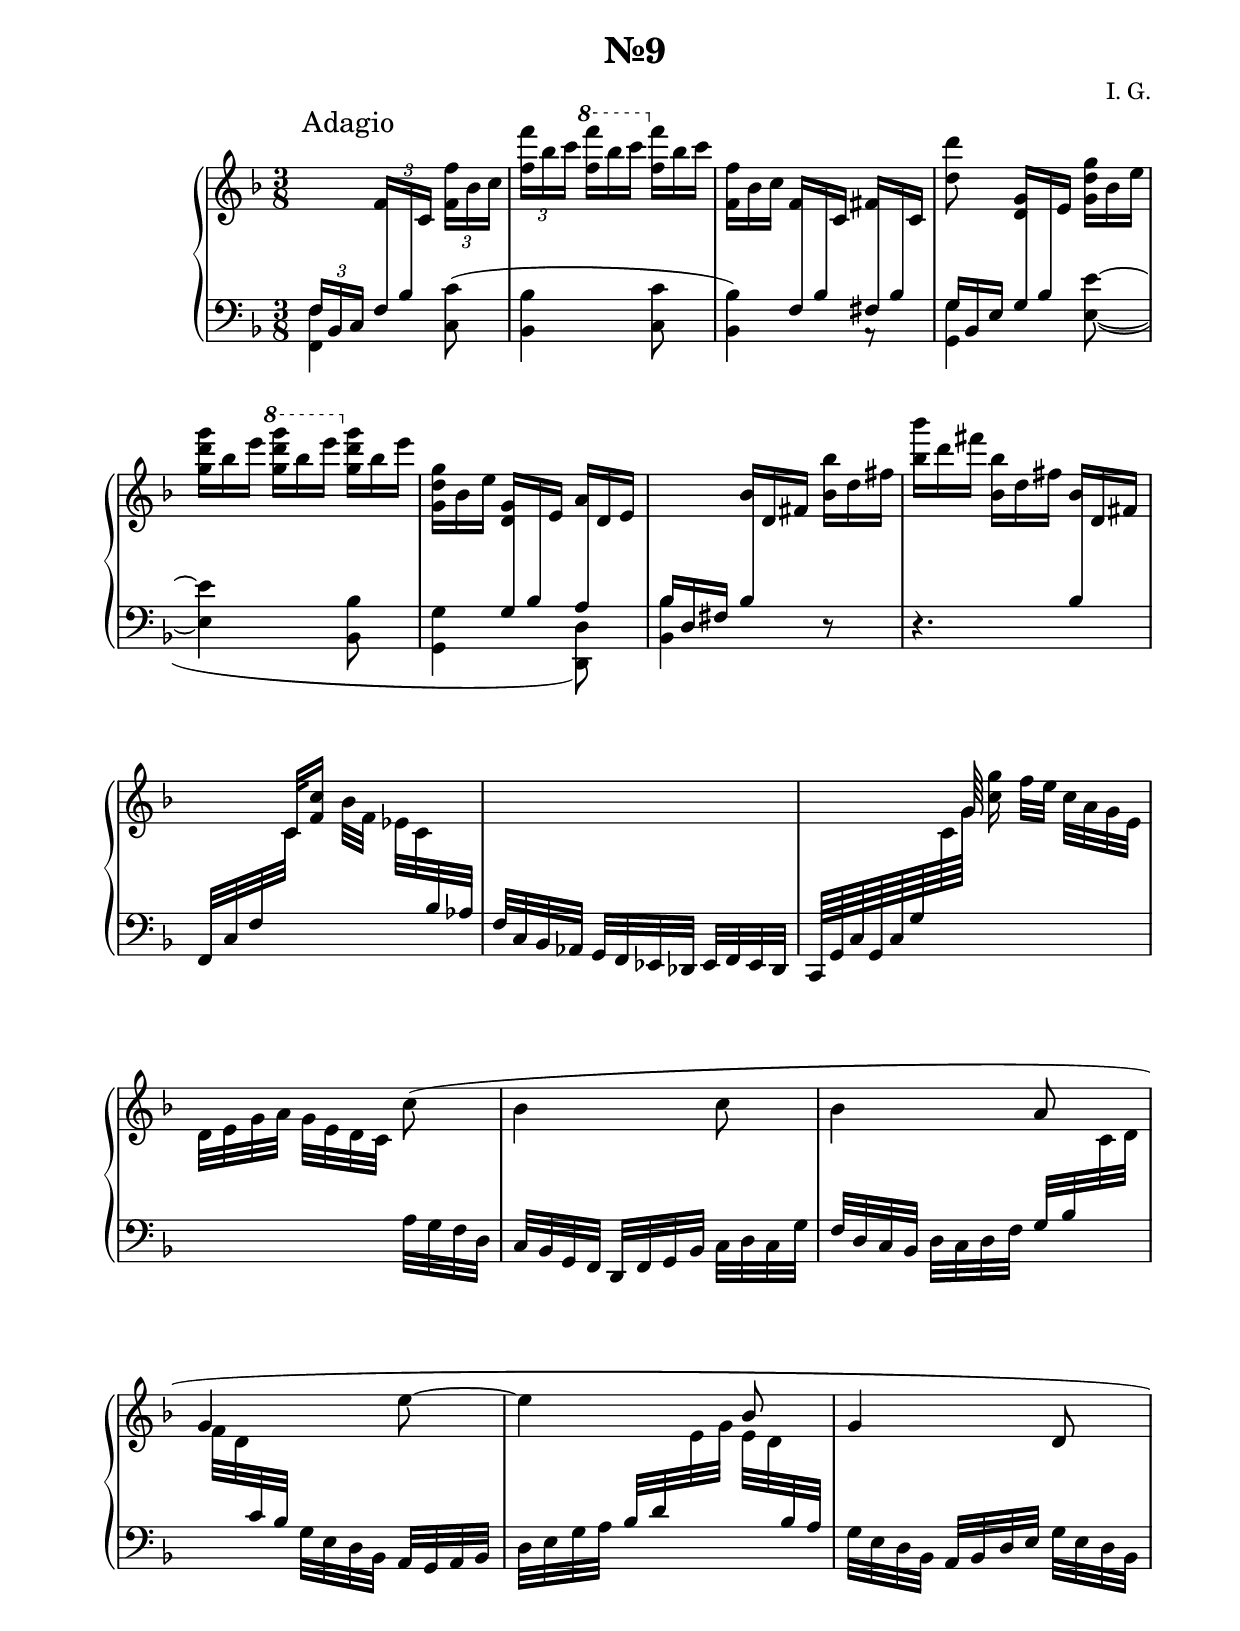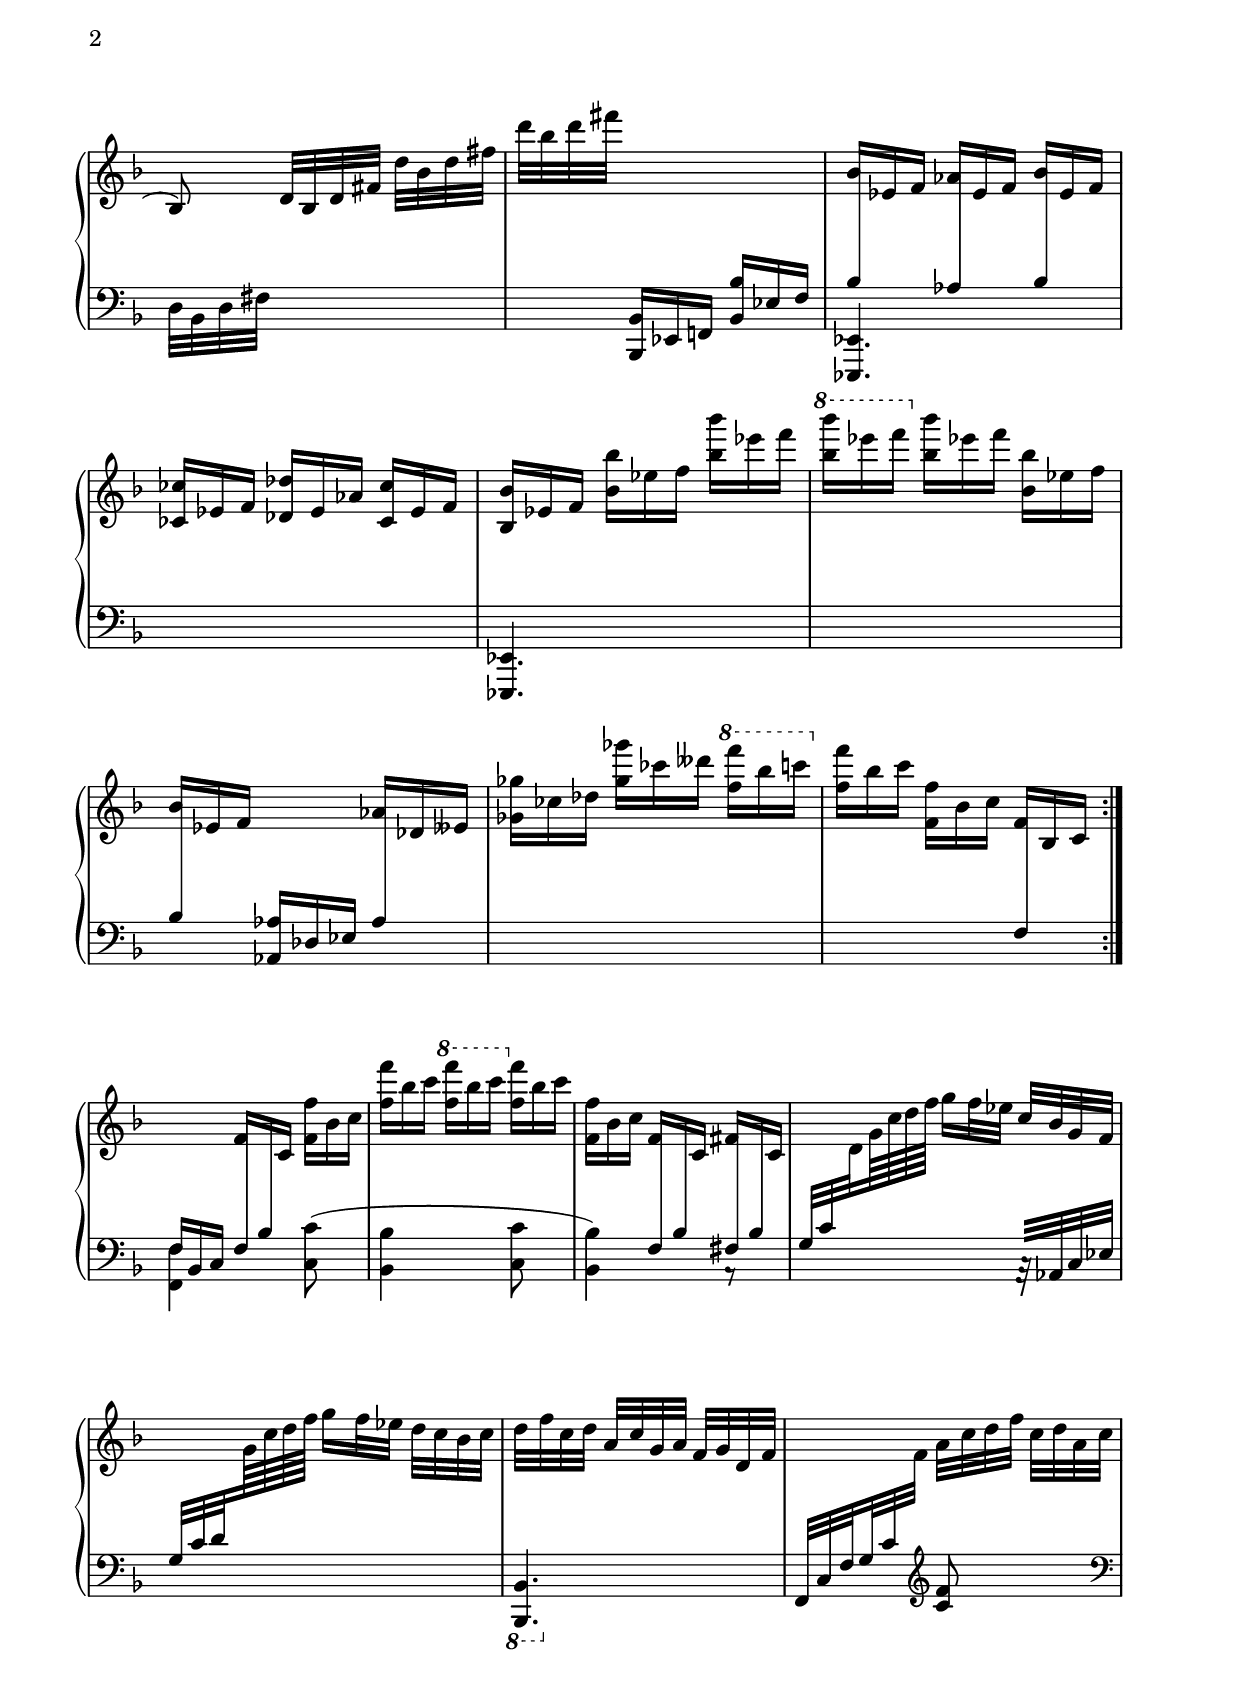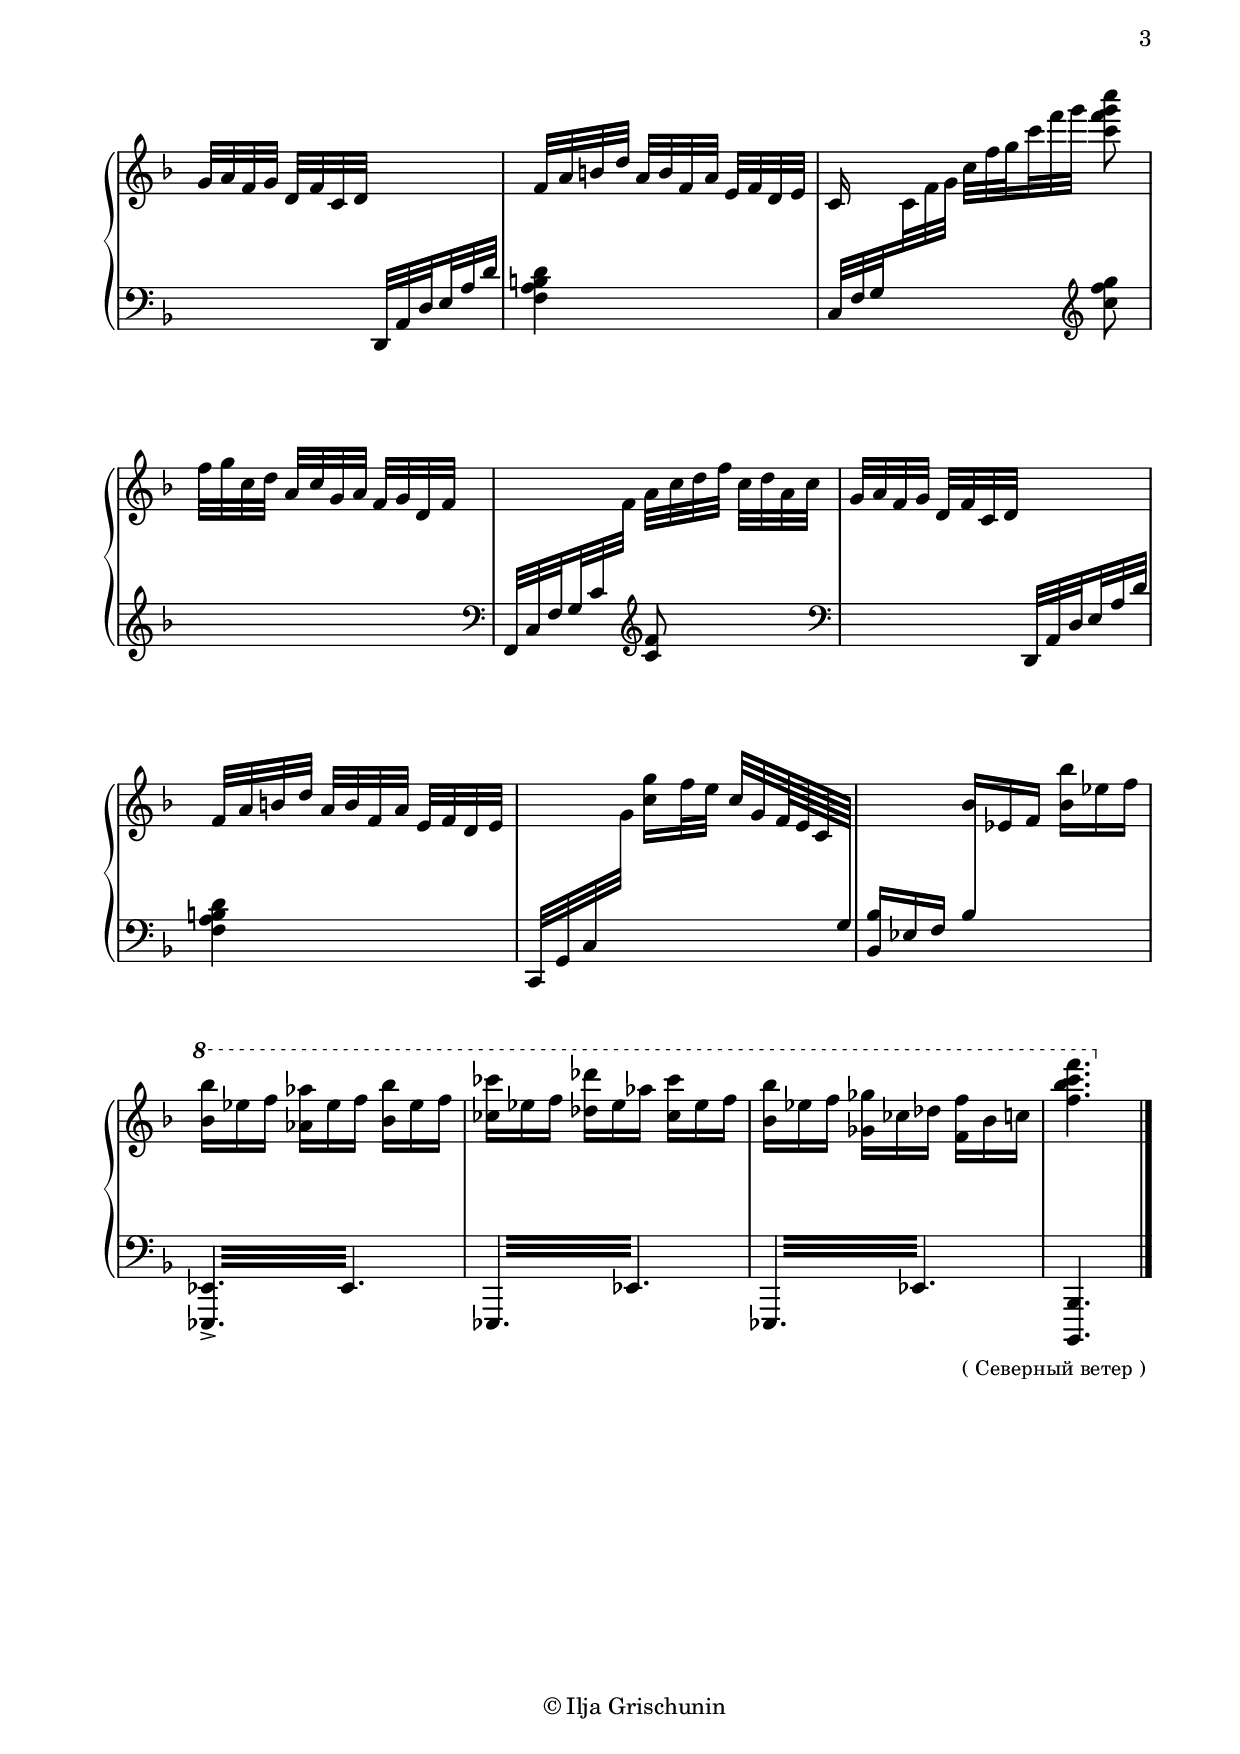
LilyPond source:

\version "2.18.0"

\language "deutsch"

\header {
  title = "№9"
  %meter = "Adagio"
  composer = "I. G."
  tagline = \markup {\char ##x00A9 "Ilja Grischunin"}
}

\paper {
  #(set-paper-size "a4")
  top-system-spacing #'basic-distance = #25
  top-markup-spacing #'basic-distance = #8
  markup-system-spacing #'basic-distance = #26
  system-system-spacing #'basic-distance = #25
  last-bottom-spacing #'basic-distance = #25
  two-sided = ##t
  inner-margin = 20
  outer-margin = 15
}

\layout {
  \context {
    \PianoStaff
    \consists #Span_stem_engraver
  }
  \context{
    \Score
    \override StaffGrouper.staff-staff-spacing.basic-distance = #18
    \remove "Bar_number_engraver"
  }
}

\version "2.18.0"

\language "deutsch"

%%%%%%%%%%% RH %%%%%%%%%%%%
rechtsNeun = {
  \clef treble
  \key f \major
  \time 3/8
  \once\override Score.RehearsalMark.extra-offset = #'(4 . 2)
  \mark "Adagio"
  s8
  \set tupletSpannerDuration = #(ly:make-moment 1 8)
  \times 2/3 {
    \stemUp f'16[
    \change Staff = LH
    b
    \change Staff = RH
    c']
    \stemNeutral
    <f' f''>[ b' c'']
    <f'' f'''>[ b'' c''']
    \override TupletNumber #'transparent = ##t
    \override TupletBracket #'bracket-visibility = ##f
    \ottava #1
    \set Staff.ottavation = #"8"
    <f''' f''''>[ b''' c'''']
    \ottava #0
    <f'' f'''>[ b'' c''']
    <f' f''>[ b' c'']
    \stemUp f'16[
    \change Staff = LH
    b
    \change Staff = RH
    c']
    fis'16[
    \change Staff = LH
    b
    \change Staff = RH
    c']
  }%%%%%%%%%
  \stemNeutral
  <d'' d'''>8
  \times 2/3 {
    \stemUp <d' g'>16[
    \change Staff = LH
    b
    \change Staff = RH
    e']
    \stemNeutral
    <g' d'' g''>[ b' e'']
    <g'' d''' g'''>[ b'' e''']
    \ottava #1
    \set Staff.ottavation = #"8"
    <g''' d'''' g''''>[ b''' e'''']
    \ottava #0
    <g'' d''' g'''>[ b'' e''']
    <g' d'' g''>[ b' e'']
    \stemUp
    <d' g'>16[
    \change Staff = LH
    b
    \change Staff = RH
    e']
    \change Staff = RH
    a'16[ d' e']
  }%%%%%%%%%
  s8
  \times 2/3 {
    <b'>16[	d' fis']
    \stemNeutral
    <b' b''>[ d'' fis'']
    <b'' b'''>[ d''' fis''']
    <b' b''>[ d'' fis'']
    <b'>[ d' fis']
  }%%%%%%%%%
  s16. c'32[ <f' c''>16] s8. s4.
  s16. s64 g'\noBeam <c'' g''>16\noBeam s8.
  s4 c''8( b'4 c''8 b'4 a'8 g'4 e''8~ e''4 \stemUp b'8 \stemNeutral g'4 d'8 b)
  d'32[ b d' fis'] d''[ b' d'' fis'']
  d'''[ b'' d''' fis'''] s4
  \times 2/3 {
    b'16[ es' f'] as'[ es' f'] b'[ es' f']
    <ces' ces''>[ es' f'] <des' des''>[ es' as'] <ces' ces''>[ es' f']
    <b b'>[ es' f']
    <b' b''>[ es'' f'']
    <b'' b'''>[ es''' f''']
    \ottava #1
    \set Staff.ottavation = #"8"
    <b''' b''''>[ es'''' f'''']
    \ottava #0
    <b'' b'''>[ es''' f''']
    <b' b''>[ es'' f'']
    b'[ es' f']
    \change Staff = LH
    \stemUp
    <as, as>[ des es]
    \change Staff = RH
    \stemNeutral
    as'[ des' eses']
    <ges' ges''>[ ces'' des'']
    <ges'' ges'''>[ ces''' deses''']
    \ottava #1
    \set Staff.ottavation = #"8"
    <f''' f''''>[ b''' c''''!]
    \ottava #0
    <f'' f'''>[ b'' c''']
    <f' f''>[ b' c'']
    f'[ b c'] \bar ":|."
  }
  s8
  \times 2/3 {
    \stemUp f'16[
    \change Staff = LH
    b
    \change Staff = RH
    c']
    \stemNeutral
    <f' f''>[ b' c'']
    <f'' f'''>[ b'' c''']
    \ottava #1
    \set Staff.ottavation = #"8"
    <f''' f''''>[ b''' c'''']
    \ottava #0
    <f'' f'''>[ b'' c''']
    <f' f''>[ b' c'']
    \stemUp f'16[
    \change Staff = LH
    b
    \change Staff = RH
    c']
    fis'16[
    \change Staff = LH
    b
    \change Staff = RH
    c']
  }%%%%%%%%%
  \stemNeutral
  \set subdivideBeams = ##t
  \set baseMoment = #(ly:make-moment 1 16)
  \set beatStructure = #'(4 4 4 4)
  \change Staff = LH
  \times 2/3 {
    g32 c'
    \change Staff = RH
    d'
  }
  g'64 c'' d'' f''
  \set baseMoment = #(ly:make-moment 1 8)
  \set beatStructure = #'(2 2 2 2)
  g''16[ f''32 es''] c''[ b' g' f']
  \set subdivideBeams = ##t
  \set baseMoment = #(ly:make-moment 1 16)
  \set beatStructure = #'(4 4 4 4)
  \change Staff = LH
  \times 2/3 {g32 c' d'}
  \change Staff = RH
  g'64 c'' d'' f''
  \set baseMoment = #(ly:make-moment 1 8)
  \set beatStructure = #'(2 2 2 2)
  g''16[ f''32 es''] d''[ c'' b' c'']
  d''[ f'' c'' d''] a'[ c'' g' a'] f'[ g' d' f']
  \set baseMoment = #(ly:make-moment 1 16)
  \set beatStructure = #'(4 4 4 4)
  \change Staff = LH
  \times 2/3 {f,32 c f g c' \change Staff = RH f' }
  \set baseMoment = #(ly:make-moment 1 8)
  \set beatStructure = #'(2 2 2 2)
  a'32[ c'' d'' f''] c''[ d'' a' c'']
  g'[ a' f' g'] d'[ f' c' d']
  \set baseMoment = #(ly:make-moment 1 16)
  \set beatStructure = #'(4 4 4 4)
  \change Staff = LH
  \stemUp
  \times 2/3 {d,32 a, d e a d' }
  \change Staff = RH
  \set baseMoment = #(ly:make-moment 1 8)
  \set beatStructure = #'(2 2 2 2)
  \stemNeutral
  f'32[ a' h' d''] a'[ h' f' a']
  e'[ f' d' e'] c'16 s16
  \set baseMoment = #(ly:make-moment 1 16)
  \set beatStructure = #'(4 4 4 4)
  \times 2/3 {c''32 f'' g'' c''' f''' g'''}
  <c''' f''' g''' c''''>8\noBeam
  \set baseMoment = #(ly:make-moment 1 8)
  \set beatStructure = #'(2 2 2 2)
  f''32[ g'' c'' d''] a'[ c'' g' a'] f'[ g' d' f']
  \set baseMoment = #(ly:make-moment 1 16)
  \set beatStructure = #'(4 4 4 4)
  \change Staff = LH
  \times 2/3 {f,32 c f g c' \change Staff = RH f' }
  \set baseMoment = #(ly:make-moment 1 8)
  \set beatStructure = #'(2 2 2 2)
  a'32[ c'' d'' f''] c''[ d'' a' c'']
  g'[ a' f' g'] d'[ f' c' d']
  \set baseMoment = #(ly:make-moment 1 16)
  \set beatStructure = #'(4 4 4 4)
  \change Staff = LH
  \stemUp
  \times 2/3 {d,32 a, d e a d' }
  \change Staff = RH
  \set baseMoment = #(ly:make-moment 1 8)
  \set beatStructure = #'(2 2 2 2)
  \stemNeutral
  f'32[ a' h' d''] a'[ h' f' a']
  e'[ f' d' e'] s8 <c'' g''>16[ f''32 e'']
  \stemUp
  c''[ g' f'64 e' c' \change Staff = LH g]
  \change Staff = RH s8
  \stemNeutral
  \times 2/3 {
    b'16[ es' f'] <b' b''>[ es'' f'']
    \ottava #1
    \set Staff.ottavation = #"8"
    <b'' b'''>[ es''' f''']
    <as'' as'''>[ es''' f''']
    <b'' b'''>[ es''' f''']
    <ces''' ces''''>[ es''' f''']
    <des''' des''''>[ es''' as''']
    <ces''' ces''''>[ es''' f''']
    <b'' b'''>[ es''' f''']
    <ges'' ges'''>[ ces''' des''']
    <f'' f'''>[ b'' c''']
  }
  <f''' b''' c'''' f''''>4.
  \bar "|."
  \override Score.RehearsalMark.self-alignment-X = #RIGHT
  \override Score.RehearsalMark.direction = #DOWN
  \override Score.RehearsalMark.extra-offset = #'(0 . -1)
  \mark \markup {\small{( Северный ветер )}}
}
%%%%%%%%%%% LH %%%%%%%%%%%%
linksNeun = {
  \clef bass
  \key f \major
  \time 3/8
  <<
    {
      \stemDown
      <f, f>4
      \stemNeutral
      <c c'>8( <b, b>4 <c c'>8 <b, b>4) a,8\rest
      \stemDown
      <g, g>4
      <e_~ e'~>8_( q4 <b, b>8 <g, g>4 <d, d>8)
      <b, b>4 d8\rest d4.\rest
    }
    \\
    {
      \voiceOne
      \set tupletSpannerDuration = #(ly:make-moment 1 8)
      \times 2/3{
        f16[ b, c]
        \override TupletNumber #'transparent = ##t
        \override TupletBracket #'bracket-visibility = ##f
        \autoBeamOff
        \crossStaff {f16 s8}
        \autoBeamOn
      }
      s8 s4. s8
      \times 2/3{
        \autoBeamOff
        \crossStaff {f16 s8 fis16 s8}
        \autoBeamOn
      }
      \times 2/3{
        g16[ b, e]
        \autoBeamOff
        \crossStaff {g16 s8}
        \autoBeamOn
      }
      s8 s4. s8
      \times 2/3{
        \autoBeamOff
        \crossStaff {g16 s8 a16 s8}
        \autoBeamOn
      }
      \times 2/3{
        b16[ d fis]
        \autoBeamOff
        \crossStaff {b16 s8}
        \autoBeamOn
      }
      s8 s4
      \times 2/3{
        \autoBeamOff
        \crossStaff {b16 s8}
        \autoBeamOn
      }
    }
  >>
  \stemNeutral
  f,32 c f \change Staff = RH \stemDown c'
  s16 b'32[ f']
  es' c' \change Staff = LH \stemUp b as
  f[ c b, as,] g,[ f, es, des,] es,[ f, es, des,]
  c,64[ g, c g, c g \change Staff = RH \stemDown c' g'] s16
  f''32[ e''] c''[ a' g' e']
  d'[ e' g' a'] g'[ e' d' c'] \change Staff = LH \stemNeutral a[ g f d]
  c[ b, g, f,] d,[ f, g, b,] c[ d c g]
  f[ d c b,] d[ c d f] g[ b \change Staff = RH c' d']
  f'[ d' \change Staff = LH c' b] g[ e d b,] a,[ g, a, b,]
  d[ e g a] b[ d' \change Staff = RH e' g'] e'[ d' \change Staff = LH b a]
  g[ e d b,] a,[ b, d e] g[ e d b,]
  d[ b, d fis] s4
  <<
    {
      \voiceOne
      \set tupletSpannerDuration = #(ly:make-moment 1 8)
      \override TupletNumber #'transparent = ##t
      \override TupletBracket #'bracket-visibility = ##f
      s8 \times 2/3{
        <b,, b,>16[ es, f,!]
        <b, b>[ es f]
        \autoBeamOff
        \crossStaff {b16 s8 as16 s8 b16 s8}
        \autoBeamOn
      }
      s4. s4. s4.
      \times 2/3{
        \autoBeamOff
        \crossStaff {b16 s8 s16 s8 as16 s8}
        \autoBeamOn
      }
      s4. s4
      \times 2/3{
        \autoBeamOff
        \crossStaff {
          f16 s8

        }
        \autoBeamOn
      }
    }
    \\
    {
      \stemUp
      s4. <es,, es,>4.
      s4. <es,, es,>4.
      s4. s4.
    }
  >>
  <<
    {
      \stemDown
      <f, f>4
      \stemNeutral
      <c c'>8( <b, b>4 <c c'>8 <b, b>4) a,8\rest
    }
    \\
    {
      \voiceOne
      \set tupletSpannerDuration = #(ly:make-moment 1 8)
      \times 2/3{
        \override TupletNumber #'transparent = ##t
        \override TupletBracket #'bracket-visibility = ##f
        f16[ b, c]
        \autoBeamOff
        \crossStaff {f16 s8}
        \autoBeamOn
      }
      s8 s4. s8
      \times 2/3{
        \autoBeamOff
        \crossStaff {f16 s8 fis16 s8}
        \autoBeamOn
      }
    }
  >>
  s4 a,32\rest[ as, c es] s4.
  \ottava #-1
  \set Staff.ottavation = #"8"
  <b,,, b,,>4.
  \ottava #0
  s8 \clef treble
  <c' f'>8 s8 \clef bass
  s4. <f a h d'>4 s8
  \override TupletNumber #'transparent = ##t
  \override TupletBracket #'bracket-visibility = ##f
  \set subdivideBeams = ##t
  \set baseMoment = #(ly:make-moment 1 16)
  \set beatStructure = #'(4 4 4 4)
  \times 2/3 {
    c32 f g
    \change Staff = RH  c' f' g'
  } s8
  \change Staff = LH
  \clef treble
  <c'' f'' g''>8
  s 4. \clef bass
  s8 \clef treble
  <c' f'>8 s8 \clef bass
  s4. <f a h d'>4 s8
  \set baseMoment = #(ly:make-moment 1 8)
  \set beatStructure = #'(2 2 2 2)
  c,32[ g, c \change Staff = RH g'] s8
  \change Staff = LH
  \voiceOne
  \set tupletSpannerDuration = #(ly:make-moment 1 8)
  \override TupletNumber #'transparent = ##t
  \override TupletBracket #'bracket-visibility = ##f
  s8 \times 2/3{
    <b, b>16[ es f]
    \autoBeamOff
    \crossStaff {b16 s8}
    \autoBeamOn
  } s8
  \repeat tremolo 6 {<es,,_> es,>32 es,}
  \repeat tremolo 6 {es,,32 es,}
  \repeat tremolo 6 {es,,32 es,}
  <b,,, b,,>4.
}


\score {
  \new PianoStaff <<
    \new Staff = "RH" \rechtsNeun
    \new Staff = "LH" \linksNeun
  >>
}
